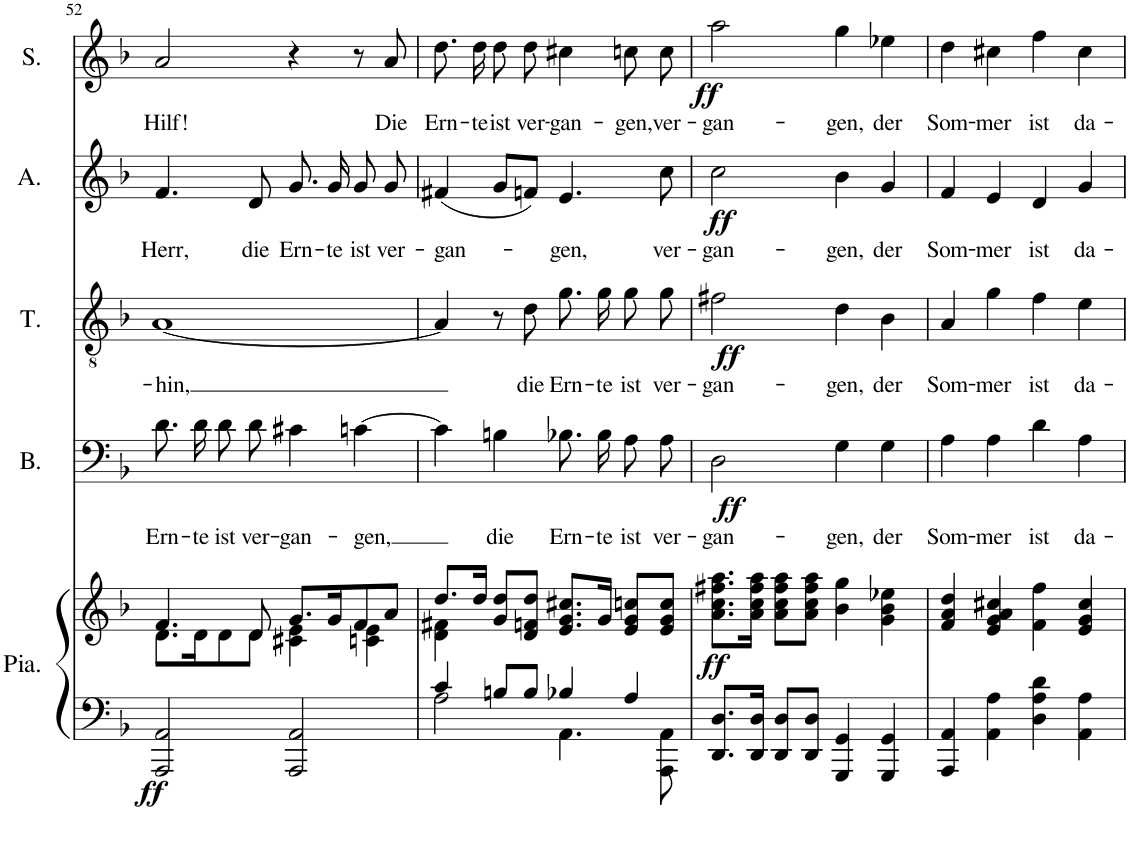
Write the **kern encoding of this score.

**kern	**kern	**dynam	**kern	**text	**dynam	**kern	**text	**dynam	**kern	**text	**dynam	**kern	**text	**dynam
*part5	*part5	*part5	*part4	*part4	*part4	*part3	*part3	*part3	*part2	*part2	*part2	*part1	*part1	*part1
*staff6	*staff5	*staff5/6	*staff4	*staff4	*staff4	*staff3	*staff3	*staff3	*staff2	*staff2	*staff2	*staff1	*staff1	*staff1
*I"Piano	*	*	*I"Basse	*	*	*I"Ténor	*	*	*I"Alto	*	*	*I"Soprano	*	*
*I'Pia.	*	*	*I'B.	*	*	*I'T.	*	*	*I'A.	*	*	*I'S.	*	*
!!LO:PB:g=z
*clefF4	*clefG2	*	*clefF4	*	*	*clefGv2	*	*	*clefG2	*	*	*clefG2	*	*
*k[b-]	*k[b-]	*	*k[b-]	*	*	*k[b-]	*	*	*k[b-]	*	*	*k[b-]	*	*
*M4/4	*M4/4	*	*M4/4	*	*	*M4/4	*	*	*M4/4	*	*	*M4/4	*	*
=52	=52	=52	=52	=52	=52	=52	=52	=52	=52	=52	=52	=52	=52	=52
*	*^	*	*	*	*	*	*	*	*	*	*	*	*	*
!	!	!	!LO:DY:b=2	!	!LO:LY:b	!	!	!LO:LY:b	!	!	!LO:LY:b	!	!	!LO:LY:b	!
2AAA/ 2AA/	4.f/	8.d\L	ff	8.d\L	Ern-	.	[1A	-hin,	.	4.f/	Herr,	.	2a/	Hilf!	.
!	!	!	!	!	!LO:LY:b	!	!	!	!	!	!	!	!	!	!
.	.	16d\K	.	16d\Jk	-te	.	.	.	.	.	.	.	.	.	.
!	!	!	!	!	!LO:LY:b	!	!	!	!	!	!	!	!	!	!
.	.	8d\	.	8d\L	ist	.	.	.	.	.	.	.	.	.	.
!	!	!	!	!	!LO:LY:b	!	!	!	!	!	!LO:LY:b	!	!	!	!
.	8d/	8d\J	.	8d\J	ver-	.	.	.	.	8d/	die	.	.	.	.
!	!	!	!	!	!LO:LY:b	!	!	!	!	!	!LO:LY:b	!	!	!	!
2AAA/ 2AA/	8.g/L	4c#X\ 4e\	.	4c#X\	-gan-	.	.	.	.	8.g/	Ern-	.	4r	.	.
!	!	!	!	!	!	!	!	!	!	!	!LO:LY:b	!	!	!	!
.	16g/K	.	.	.	.	.	.	.	.	16g/	-te	.	.	.	.
!	!	!	!	!	!LO:LY:b	!	!	!	!	!	!LO:LY:b	!	!	!	!
.	8f/	4cn\ 4e\	.	[4cn\	-gen,	.	.	.	.	8g/	ist	.	8r	.	.
!	!	!	!	!	!	!	!	!	!	!	!LO:LY:b	!	!	!LO:LY:b	!
.	8a/J	.	.	.	.	.	.	.	.	8g/	ver-	.	8a/	Die	.
=53	=53	=53	=53	=53	=53	=53	=53	=53	=53	=53	=53	=53	=53	=53	=53
*^	*	*	*	*	*	*	*	*	*	*	*	*	*	*	*
!	!	!	!	!	!	!	!	!	!	!	!	!LO:LY:b	!	!	!LO:LY:b	!
4c/	2A\	8.dd/L	4d\ 4f#X\	.	4c\]	.	.	4A/]	.	.	(4f#X/	-gan-	.	8.dd\L	Ern-	.
!	!	!	!	!	!	!	!	!	!	!	!	!	!	!	!LO:LY:b	!
.	.	16dd/Jk	.	.	.	.	.	.	.	.	.	.	.	16dd\Jk	-te	.
!	!	!	!	!	!	!LO:LY:b	!	!	!	!	!	!	!	!	!LO:LY:b	!
8Bn/L	.	8g/ 8dd/L	2.ryy	.	4Bn\	die	.	8r	.	.	8g/L	.	.	8dd\L	ist	.
!	!	!	!	!	!	!	!	!	!LO:LY:b	!	!	!	!	!	!LO:LY:b	!
8B/J	.	8d/ 8fn/ 8dd/J	.	.	.	.	.	8d\	die	.	8fn/J)	.	.	8dd\J	ver-	.
!	!	!	!	!	!	!LO:LY:b	!	!	!LO:LY:b	!	!	!LO:LY:b	!	!	!LO:LY:b	!
4B-X/	4.AA\	8.e/ 8.g/ 8.cc#X/L	.	.	8.B-X\L	Ern-	.	8.g\L	Ern-	.	4.e/	-gen,	.	4cc#X\	-gan-	.
!	!	!	!	!	!	!LO:LY:b	!	!	!LO:LY:b	!	!	!	!	!	!	!
.	.	16g/Jk	.	.	16B-\Jk	-te	.	16g\Jk	-te	.	.	.	.	.	.	.
!	!	!	!	!	!	!LO:LY:b	!	!	!LO:LY:b	!	!	!	!	!	!LO:LY:b	!
4A/	.	8e/ 8g/ 8ccn/L	.	.	8A\L	ist	.	8g\L	ist	.	.	.	.	8ccn\L	-gen,	.
!	!	!	!	!	!	!LO:LY:b	!	!	!LO:LY:b	!	!	!LO:LY:b	!	!	!LO:LY:b	!
.	8AAA\ 8AA\	8e/ 8g/ 8cc/J	.	.	8A\J	ver-	.	8g\J	ver-	.	8cc\	ver-	.	8cc\J	ver-	.
*	*	*v	*v	*	*	*	*	*	*	*	*	*	*	*	*	*
=54	=54	=54	=54	=54	=54	=54	=54	=54	=54	=54	=54	=54	=54	=54	=54
!	!	!	!LO:DY:b	!	!LO:LY:b	!LO:DY:b	!	!LO:LY:b	!LO:DY:b	!	!LO:LY:b	!LO:DY:b	!	!LO:LY:b	!LO:DY:b
*v	*v	*	*	*	*	*	*	*	*	*	*	*	*	*	*
8.DD/ 8.D/L	8.a\ 8.cc\ 8.ff#X\ 8.aa\L	ff	2D\	-gan-	ff	2f#X\	-gan-	ff	2cc\	-gan-	ff	2aa\	-gan-	ff
16DD/ 16D/Jk	16a\ 16cc\ 16ff#\ 16aa\Jk	.	.	.	.	.	.	.	.	.	.	.	.	.
8DD/ 8D/L	8a\ 8cc\ 8ff#\ 8aa\L	.	.	.	.	.	.	.	.	.	.	.	.	.
8DD/ 8D/J	8a\ 8cc\ 8ff#\ 8aa\J	.	.	.	.	.	.	.	.	.	.	.	.	.
!	!	!	!	!LO:LY:b	!	!	!LO:LY:b	!	!	!LO:LY:b	!	!	!LO:LY:b	!
4GGG/ 4GG/	4b-\ 4gg\	.	4G\	-gen,	.	4d\	-gen,	.	4b-\	-gen,	.	4gg\	-gen,	.
!	!	!	!	!LO:LY:b	!	!	!LO:LY:b	!	!	!LO:LY:b	!	!	!LO:LY:b	!
4GGG/ 4GG/	4g\ 4b-\ 4ee-X\	.	4G\	der	.	4B-\	der	.	4g/	der	.	4ee-X\	der	.
=55	=55	=55	=55	=55	=55	=55	=55	=55	=55	=55	=55	=55	=55	=55
!	!	!	!	!LO:LY:b	!	!	!LO:LY:b	!	!	!LO:LY:b	!	!	!LO:LY:b	!
4AAA/ 4AA/	4f/ 4a/ 4dd/	.	4A\	Som-	.	4A/	Som-	.	4f/	Som-	.	4dd\	Som-	.
!	!	!	!	!LO:LY:b	!	!	!LO:LY:b	!	!	!LO:LY:b	!	!	!LO:LY:b	!
4AA\ 4A\	4e/ 4g/ 4a/ 4cc#X/	.	4A\	-mer	.	4g\	-mer	.	4e/	-mer	.	4cc#X\	-mer	.
!	!	!	!	!LO:LY:b	!	!	!LO:LY:b	!	!	!LO:LY:b	!	!	!LO:LY:b	!
4D\ 4A\ 4d\	4f\ 4ff\	.	4d\	ist	.	4f\	ist	.	4d/	ist	.	4ff\	ist	.
!	!	!	!	!LO:LY:b	!	!	!LO:LY:b	!	!	!LO:LY:b	!	!	!LO:LY:b	!
4AA\ 4A\	4e/ 4g/ 4cc#/	.	4A\	da-	.	4e\	da-	.	4g/	da-	.	4cc#\	da-	.
=	=	=	=	=	=	=	=	=	=	=	=	=	=	=
*-	*-	*-	*-	*-	*-	*-	*-	*-	*-	*-	*-	*-	*-	*-
